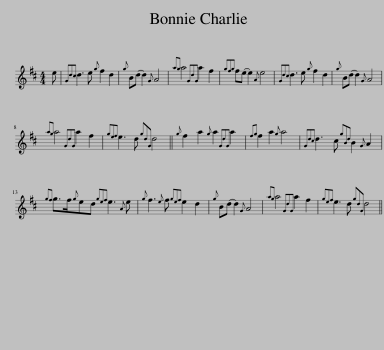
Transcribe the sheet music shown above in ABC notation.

X:1
L:1/8
M:4/4
I:linebreak $
K:D
V:1 treble
V:1
 e |{Gdc} d3 e{g} f2 d2 |{g} B(d d2){G} A4 |{ag} a4{GdG} a2 f2 |{gfg} f(e e2){A} e4 | %5
{Gdc} d3 e{g} f2 d2 |{g} B(d d2){G} A4 |${ag} a4{GdG} a2 f2 |{gef} e3 d{gdG} d4 ||{g} f2 a2{g} a2{GdG} a2 | %10
{fg} f2 a2{g} a4 |{Gdc} d3 c{gBd} B2{G} A2 |${gf} g>f{g}ed{gef} e3{A} e |{g} f3{e} f{gef} e2 d2 |{g} B(d d2){G} A4 | %15
{ag} a4{GdG} a2 f2 |{gef} e3 d{gdG} d4 || %17
